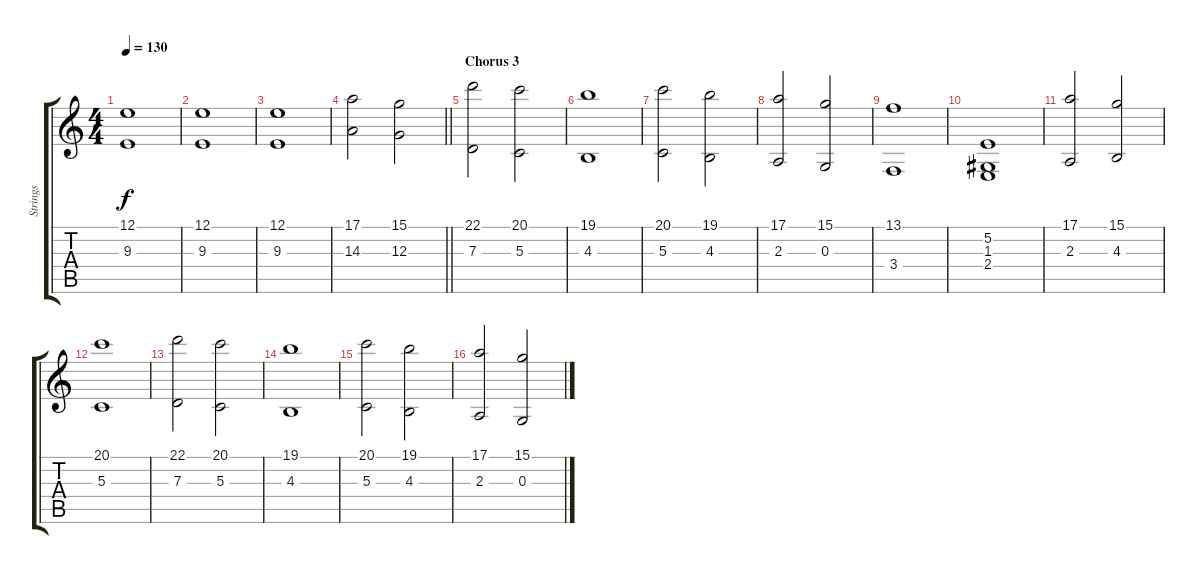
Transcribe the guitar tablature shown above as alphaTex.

\track ("Strings" "Strings") {instrument stringensemble1}
\staff {score tabs}
\tuning (E4 B3 G3 D3 A2 E2) {hide}
\ts (4 4)
\tempo 130
\clef g2
\ks c
(12.1 9.3).1{dy f} |
(12.1 9.3).1 |
(12.1 9.3).1 |
\barLineRight lightlight
(17.1 14.3).2 (15.1 12.3).2 |
\section ("" "Chorus 3")
(22.1 7.3).2 (20.1 5.3).2 |
(19.1 4.3).1 |
(20.1 5.3).2 (19.1 4.3).2 |
(17.1 2.3).2 (15.1 0.3).2 |
(13.1 3.4).1 |
(5.2 1.3 2.4).1 |
(17.1 2.3).2 (15.1 4.3).2 |
(20.1 5.3).1 |
(22.1 7.3).2 (20.1 5.3).2 |
(19.1 4.3).1 |
(20.1 5.3).2 (19.1 4.3).2 |
(17.1 2.3).2 (15.1 0.3).2
